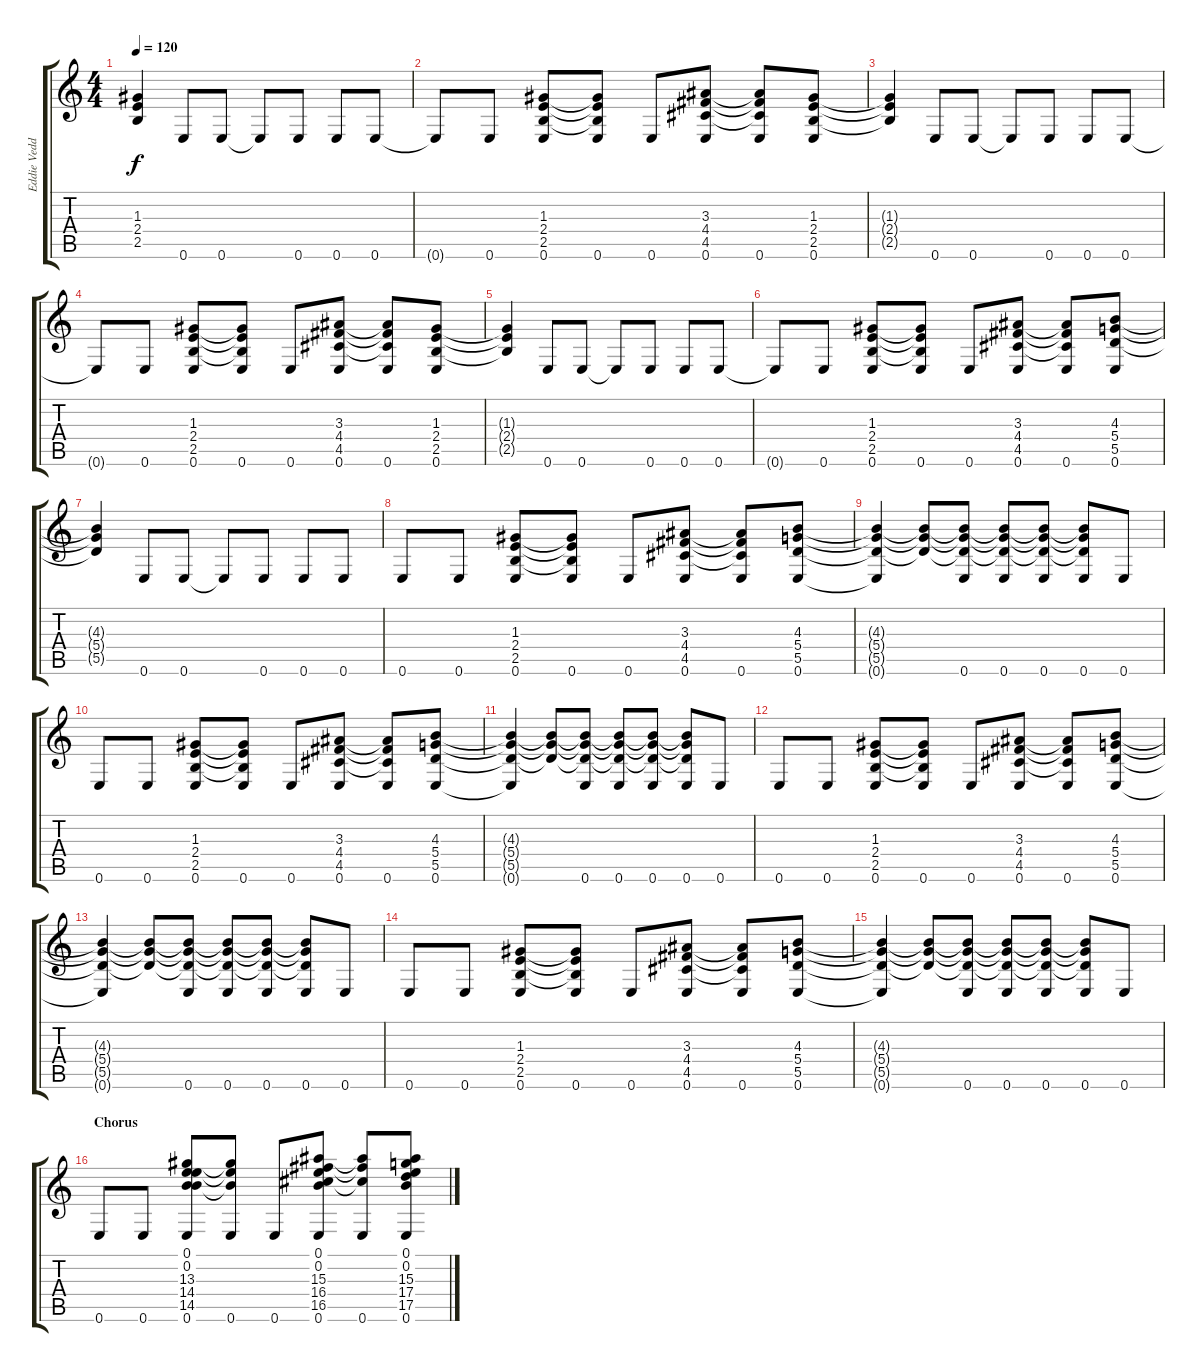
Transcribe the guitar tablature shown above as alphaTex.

\track ("Eddie Vedder (main guitar)" "Eddie Vedd") {instrument electricguitarjazz}
\staff {score tabs}
\tuning (E4 B3 G3 D3 A2 E2) {hide}
\ts (4 4)
\tempo 120
\clef g2
\ks c
(1.3{t} 2.4{t} 2.5{t}).4{dy f} 0.6.8 0.6.8 0.6{t}.8 0.6.8 0.6.8 0.6.8 |
0.6{t}.8 0.6.8 (1.3 2.4 2.5 0.6).8 (1.3{t} 2.4{t} 2.5{t} 0.6).8 0.6.8 (3.3 4.4 4.5 0.6).8 (3.3{t} 4.4{t} 4.5{t} 0.6).8 (1.3 2.4 2.5 0.6).8 |
(1.3{t} 2.4{t} 2.5{t}).4 0.6.8 0.6.8 0.6{t}.8 0.6.8 0.6.8 0.6.8 |
0.6{t}.8 0.6.8 (1.3 2.4 2.5 0.6).8 (1.3{t} 2.4{t} 2.5{t} 0.6).8 0.6.8 (3.3 4.4 4.5 0.6).8 (3.3{t} 4.4{t} 4.5{t} 0.6).8 (1.3 2.4 2.5 0.6).8 |
(1.3{t} 2.4{t} 2.5{t}).4 0.6.8 0.6.8 0.6{t}.8 0.6.8 0.6.8 0.6.8 |
0.6{t}.8 0.6.8 (1.3 2.4 2.5 0.6).8 (1.3{t} 2.4{t} 2.5{t} 0.6).8 0.6.8 (3.3 4.4 4.5 0.6).8 (3.3{t} 4.4{t} 4.5{t} 0.6).8 (4.3 5.4 5.5 0.6).8 |
(4.3{t} 5.4{t} 5.5{t}).4 0.6.8 0.6.8 0.6{t}.8 0.6.8 0.6.8 0.6.8 |
\section ("" "")
0.6.8 0.6.8 (1.3 2.4 2.5 0.6).8 (1.3{t} 2.4{t} 2.5{t} 0.6).8 0.6.8 (3.3 4.4 4.5 0.6).8 (3.3{t} 4.4{t} 4.5{t} 0.6).8 (4.3 5.4 5.5 0.6).8 |
(4.3{t} 5.4{t} 5.5{t} 0.6{t}).4 (4.3{t} 5.4{t} 5.5{t}).8 (4.3{t} 5.4{t} 5.5{t} 0.6).8 (4.3{t} 5.4{t} 5.5{t} 0.6).8 (4.3{t} 5.4{t} 5.5{t} 0.6).8 (4.3{t} 5.4{t} 5.5{t} 0.6).8 0.6.8 |
0.6.8 0.6.8 (1.3 2.4 2.5 0.6).8 (1.3{t} 2.4{t} 2.5{t} 0.6).8 0.6.8 (3.3 4.4 4.5 0.6).8 (3.3{t} 4.4{t} 4.5{t} 0.6).8 (4.3 5.4 5.5 0.6).8 |
(4.3{t} 5.4{t} 5.5{t} 0.6{t}).4 (4.3{t} 5.4{t} 5.5{t}).8 (4.3{t} 5.4{t} 5.5{t} 0.6).8 (4.3{t} 5.4{t} 5.5{t} 0.6).8 (4.3{t} 5.4{t} 5.5{t} 0.6).8 (4.3{t} 5.4{t} 5.5{t} 0.6).8 0.6.8 |
0.6.8 0.6.8 (1.3 2.4 2.5 0.6).8 (1.3{t} 2.4{t} 2.5{t} 0.6).8 0.6.8 (3.3 4.4 4.5 0.6).8 (3.3{t} 4.4{t} 4.5{t} 0.6).8 (4.3 5.4 5.5 0.6).8 |
(4.3{t} 5.4{t} 5.5{t} 0.6{t}).4 (4.3{t} 5.4{t} 5.5{t}).8 (4.3{t} 5.4{t} 5.5{t} 0.6).8 (4.3{t} 5.4{t} 5.5{t} 0.6).8 (4.3{t} 5.4{t} 5.5{t} 0.6).8 (4.3{t} 5.4{t} 5.5{t} 0.6).8 0.6.8 |
0.6.8 0.6.8 (1.3 2.4 2.5 0.6).8 (1.3{t} 2.4{t} 2.5{t} 0.6).8 0.6.8 (3.3 4.4 4.5 0.6).8 (3.3{t} 4.4{t} 4.5{t} 0.6).8 (4.3 5.4 5.5 0.6).8 |
(4.3{t} 5.4{t} 5.5{t} 0.6{t}).4 (4.3{t} 5.4{t} 5.5{t}).8 (4.3{t} 5.4{t} 5.5{t} 0.6).8 (4.3{t} 5.4{t} 5.5{t} 0.6).8 (4.3{t} 5.4{t} 5.5{t} 0.6).8 (4.3{t} 5.4{t} 5.5{t} 0.6).8 0.6.8 |
\section ("" "Chorus")
0.6.8 0.6.8 (0.1 0.2 13.3 14.4 14.5 0.6).8 (13.3{t} 14.4{t} 14.5{t} 0.6).8 0.6.8 (0.1 0.2 15.3 16.4 16.5 0.6).8 (15.3{t} 16.4{t} 16.5{t} 0.6).8 (0.1 0.2 15.3 17.4 17.5 0.6).8
